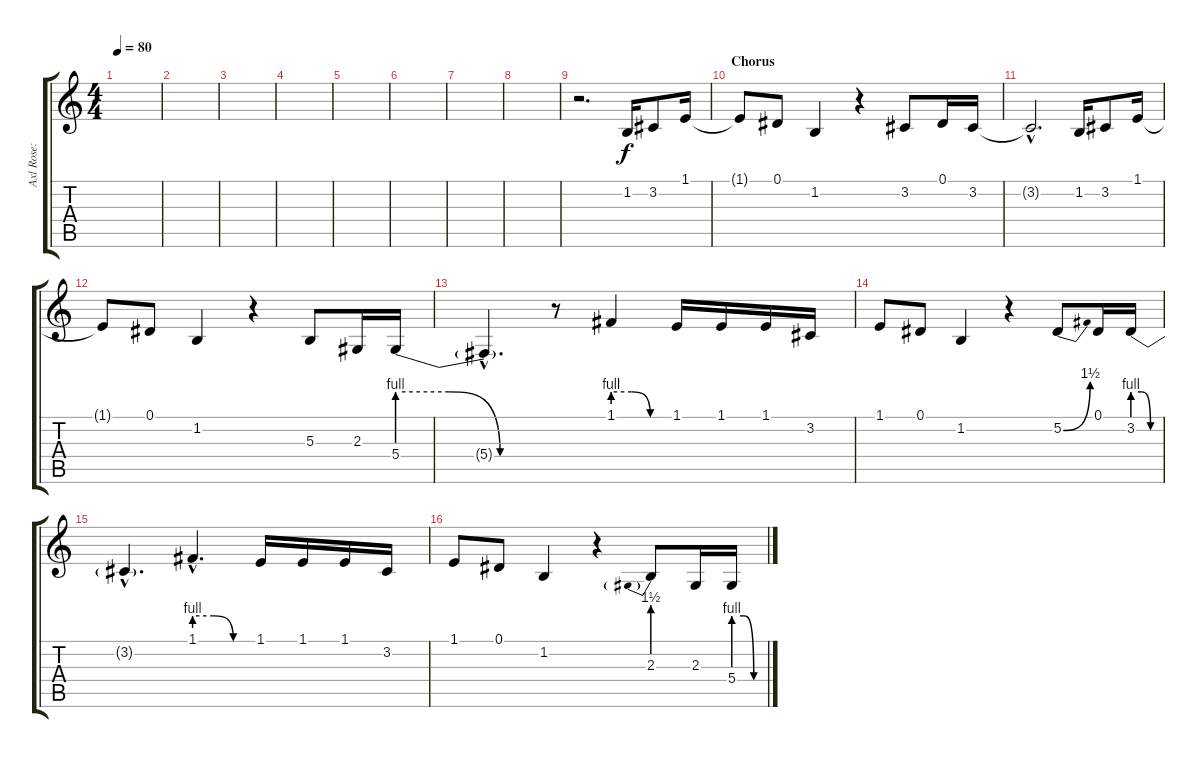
\track ("Axl Rose: Vocal" "Axl Rose: ") {instrument synthvoice}
\staff {score tabs}
\tuning (Eb4 Bb3 Gb3 Db3 Ab2 Eb2) {hide}
\ts (4 4)
\tempo 80
\clef g2
\ks c
|
|
|
|
|
|
|
|
r.2{d} 1.2.16{dy f} 3.2.8 1.1.16 |
\section ("" "Chorus")
1.1{t}.8 0.1.8 1.2.4 r.4 3.2.8 0.1.16 3.2.16 |
3.2{hac t}.2{d} 1.2.16 3.2.8 1.1.16 |
1.1{t}.8 0.1.8 1.2.4 r.4 5.3.8 2.3.16 5.4{be (custom 0 4 20 4 40 0 60 0)}.16 |
5.4{hac t}.4{d} r.8 1.1{be (custom 0 4 20 4 40 0 60 0)}.4 1.1.16 1.1.16 1.1.16 3.2.16 |
1.1.8 0.1.8 1.2.4 r.4 5.2{be (bend 0 0 60 6)}.8 0.1.16 3.2{be (custom 0 4 20 4 40 0 60 0)}.16 |
3.2{hac t}.4{d} 1.1{be (custom 0 4 20 4 40 0 60 0) hac}.4{d} 1.1.16 1.1.16 1.1.16 3.2.16 |
1.1.8 0.1.8 1.2.4 r.4 2.3{be (prebend 0 6 60 6)}.8 2.3.16 5.4{be (custom 0 4 20 4 40 0 60 0)}.16
